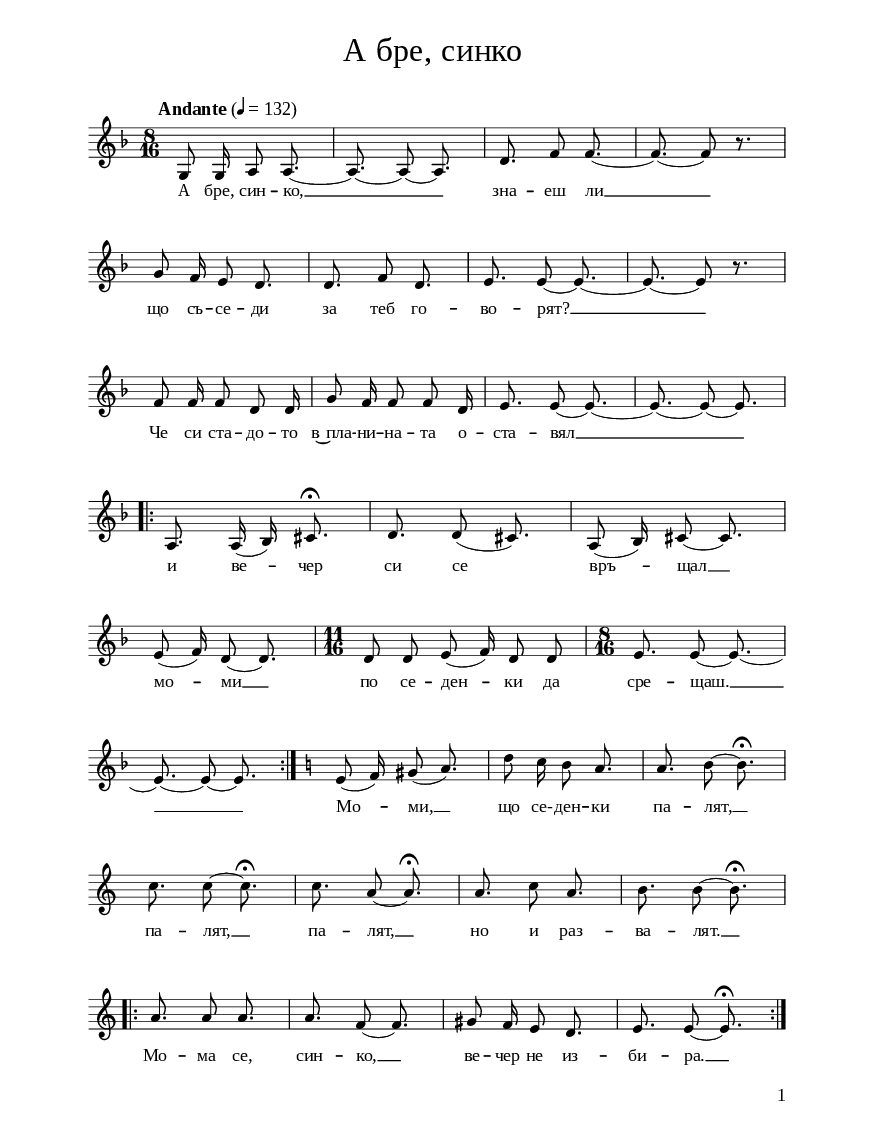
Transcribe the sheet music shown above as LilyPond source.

\version "2.24.2"

% include paper part and global functions
\include "include/globals.ily"

\bookpart {
  \label #'ref137
  \tocItem \markup "А бре, синко"
  \include "include/bookpart-paper.ily"
  \score {
    \include "include/score-layout.ily"

    \new Voice \absolute {
      \clef treble
      \key d \minor
      \time 8/16
      \tempoFunc "Andante" 4 "132"
      g8 g16 a8 a8. ~ | % 2
      a8. ~ a8 ~ a8. | % 3
      d'8. f'8 f'8. ~ | % 4
      f'8. ~ f'8 r8. \break | % 5
      g'8 f'16 e'8 d'8. | % 6
      d'8. f'8 d'8. | % 7
      e'8. e'8 ~ e'8. ~ | % 8
      e'8. ~ e'8 r8. \break | % 9
      f'8 f'16 f'8 d'8 d'16 | \barNumberCheck #10
      g'8 f'16 f'8 f'8 d'16 | % 11
      e'8. e'8 ~ e'8. ~ | % 12
      e'8. ~ e'8 ~ e'8. \break | % 13
      \bar ".|:-|"
      a8. a16 ( bes16 ) cis'8. \fermata | % 14
      d'8. d'8 ( cis'8. ) | % 15
      a8 ( bes16 ) cis'8 ~ cis'8. \break | % 16
      e'8 ( f'16 ) d'8 ~ d'8. | % 17
      \time 11/16  d'8 d'8 e'8 ( f'16 ) d'8 d'8 | % 18
      \time 8/16  e'8. e'8 ~ e'8. ~ \break | % 19
      e'8. ~ e'8 ~ e'8.
      \bar ":|."
      |
      \key a \minor e'8 ( f'16 ) gis'8 ( a'8. ) | % 21
      d''8 c''16 b'8 a'8. | % 22
      a'8. b'8 ~ b'8. \fermata \break | % 23
      c''8. c''8 ~ c''8. \fermata | % 24
      c''8. a'8 ~ a'8. \fermata | % 25
      a'8. c''8 a'8. | % 26
      b'8. b'8 ~ b'8. \fermata \break | % 27
      \bar ".|:-|"
      a'8. a'8 a'8. | % 28
      a'8. f'8 ~ f'8. | % 29
      gis'8 f'16 e'8 d'8. | \barNumberCheck #30
      e'8. e'8 ~ e'8. \fermata
      \bar ":|."
    }

    \addlyrics {
      А  бре,
      син -- ко, __  зна -- еш ли __
      що съ -- се -- ди за теб го
      -- во -- рят? __ Че си ста --
      -- до -- то в~пла --  ни -- на --
      та о -- ста -- вял __  и ве --
      чер си се връ -- щал __ мо --
      ми __  по се -- ден -- ки  да
      сре -- щаш. __ Мо -- ми, __  що
      "се-" -- ден -- ки па -- лят, __
      па -- лят, __  па -- лят, __  но
      и раз -- ва -- лят. __   Мо --
      ма се, син -- ко, __ ве -- чер
      не  из -- би -- ра. __}

      \header {
        title = \titleFunc "А бре, синко " "A bre, sinko"
      }

      \midi{}

    } % score



  } % bookpart
